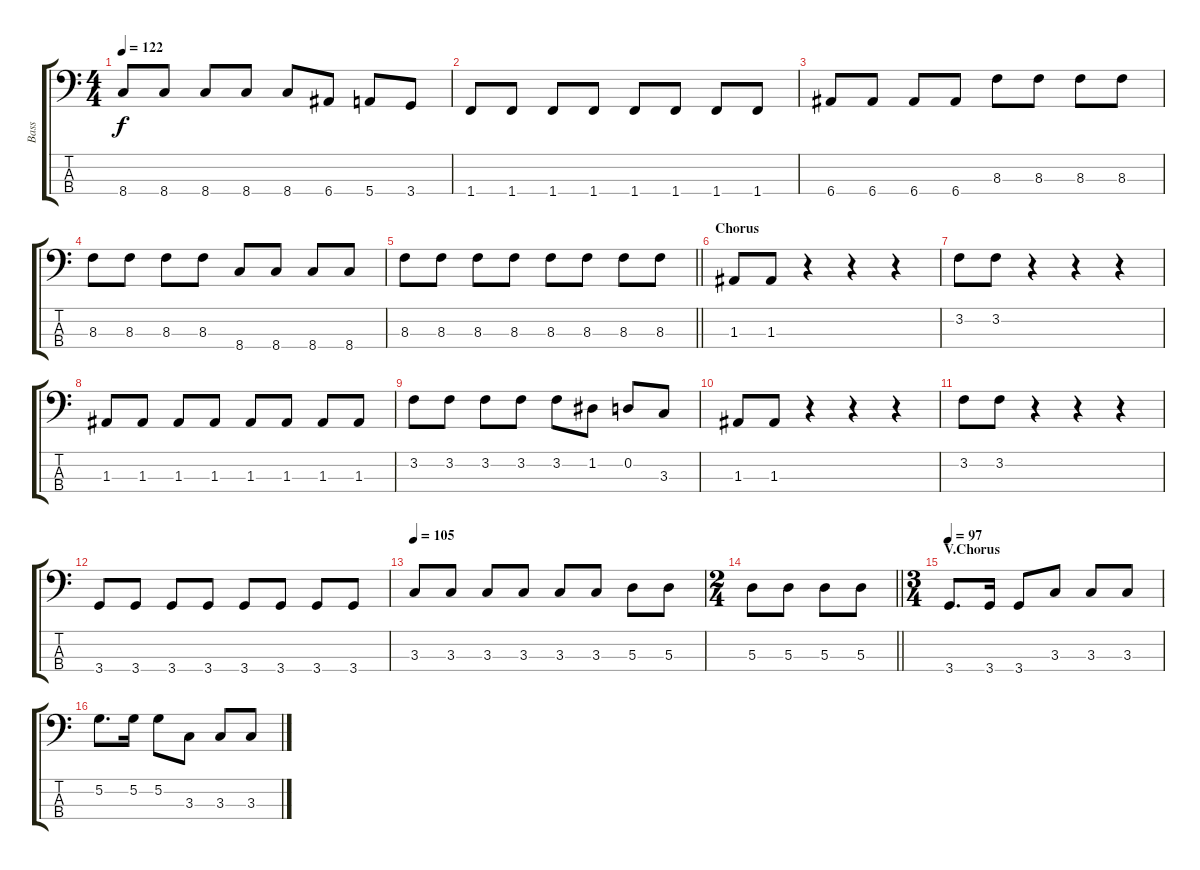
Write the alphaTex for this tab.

\track ("Bass" "Bass") {instrument electricbasspick}
\staff {score tabs}
\tuning (G2 D2 A1 E1) {hide}
\ts (4 4)
\tempo 122
\clef f4
\ks c
8.4.8{dy f} 8.4.8 8.4.8 8.4.8 8.4.8 6.4.8 5.4.8 3.4.8 |
1.4.8 1.4.8 1.4.8 1.4.8 1.4.8 1.4.8 1.4.8 1.4.8 |
6.4.8 6.4.8 6.4.8 6.4.8 8.3.8 8.3.8 8.3.8 8.3.8 |
8.3.8 8.3.8 8.3.8 8.3.8 8.4.8 8.4.8 8.4.8 8.4.8 |
\barLineRight lightlight
8.3.8 8.3.8 8.3.8 8.3.8 8.3.8 8.3.8 8.3.8 8.3.8 |
\section ("" "Chorus")
1.3.8 1.3.8 r.4 r.4 r.4 |
3.2.8 3.2.8 r.4 r.4 r.4 |
1.3.8 1.3.8 1.3.8 1.3.8 1.3.8 1.3.8 1.3.8 1.3.8 |
3.2.8 3.2.8 3.2.8 3.2.8 3.2.8 1.2.8 0.2.8 3.3.8 |
1.3.8 1.3.8 r.4 r.4 r.4 |
3.2.8 3.2.8 r.4 r.4 r.4 |
3.4.8 3.4.8 3.4.8 3.4.8 3.4.8 3.4.8 3.4.8 3.4.8 |
\tempo 105
3.3.8 3.3.8 3.3.8 3.3.8 3.3.8 3.3.8 5.3.8 5.3.8 |
\ts (2 4)
\barLineRight lightlight
5.3.8 5.3.8 5.3.8 5.3.8 |
\ts (3 4)
\section ("" "V.Chorus")
\tempo 97
3.4.8{d} 3.4.16 3.4.8 3.3.8 3.3.8 3.3.8 |
5.2.8{d} 5.2.16 5.2.8 3.3.8 3.3.8 3.3.8
